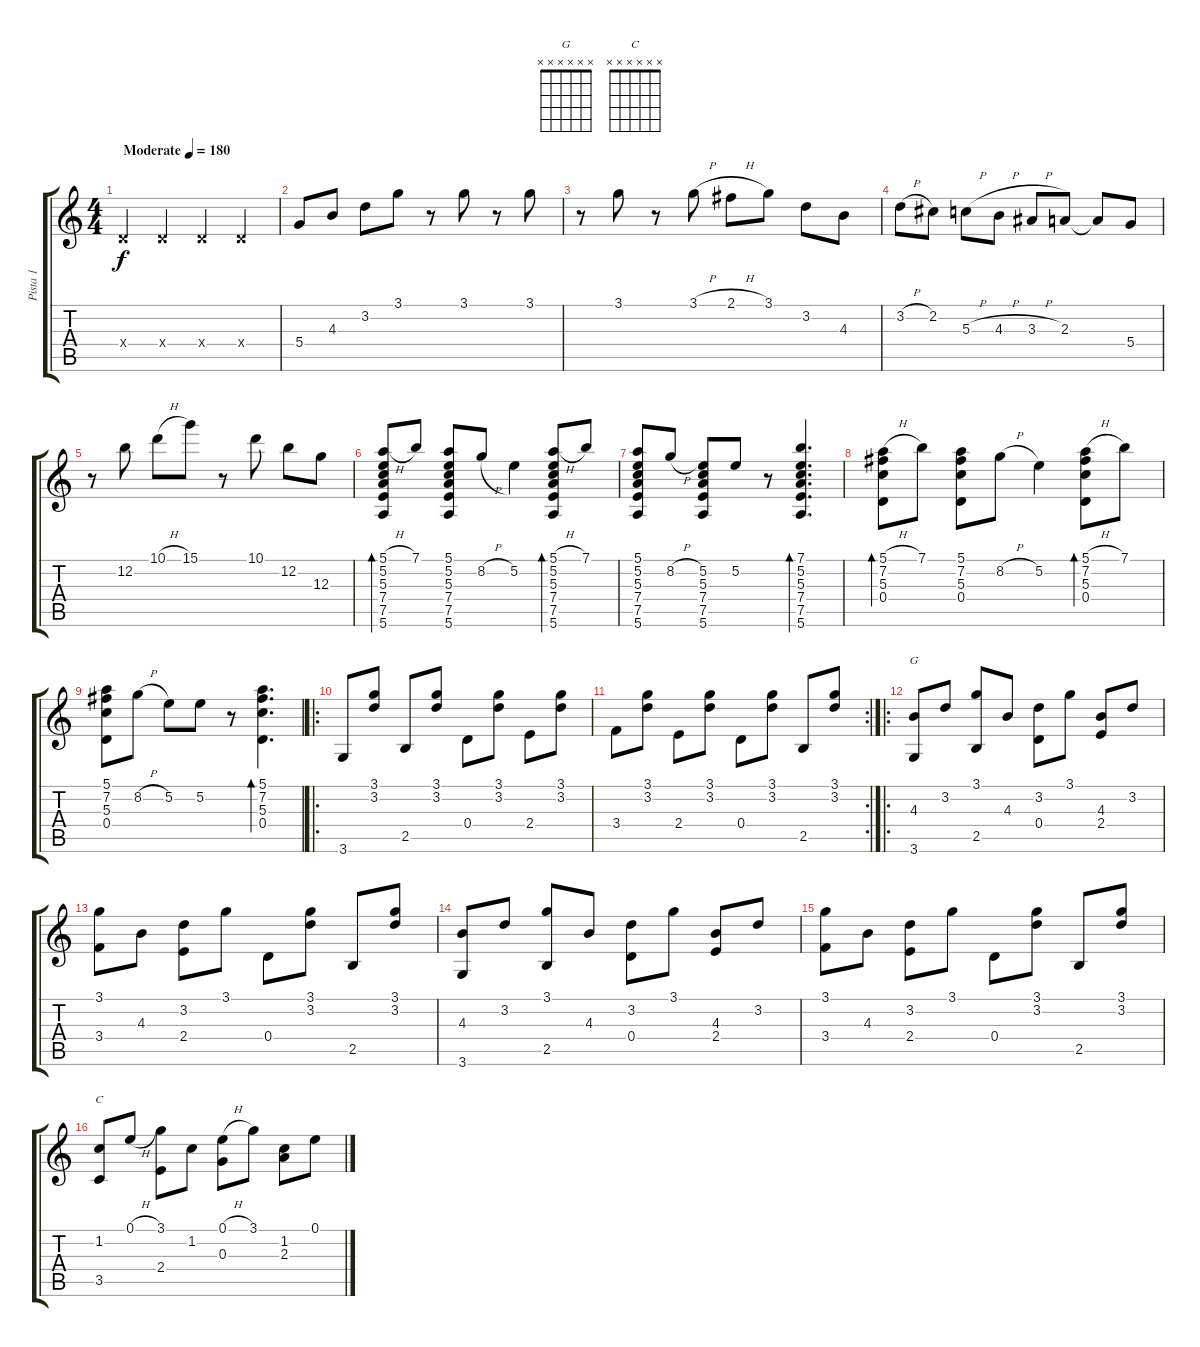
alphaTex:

\track ("Pista 1" "Pista 1") {instrument acousticguitarsteel}
\staff {score tabs}
\tuning (E4 B3 G3 D3 A2 E2) {hide}
\chord ("G" x x x x x x)
\chord ("C" x x x x x x)
\ts (4 4)
\tempo (180 "Moderate")
\clef g2
\ks c
0.4{x}.4{dy f instrument acousticguitarsteel} 0.4{x}.4 0.4{x}.4 0.4{x}.4 |
5.4.8 4.3.8 3.2.8 3.1.8 r.8 3.1.8 r.8 3.1.8 |
r.8 3.1.8 r.8 3.1{h}.8 2.1{h}.8 3.1.8 3.2.8 4.3.8 |
3.2{h}.8 2.2.8 5.3{h}.8 4.3{h}.8 3.3{h}.8 2.3.8 2.3{t}.8 5.4.8 |
r.8 12.2.8 10.1{h}.8 15.1.8 r.8 10.1.8 12.2.8 12.3.8 |
(5.1{h} 5.2 5.3 7.4 7.5 5.6).8{bd 60} 7.1.8 (5.1 5.2 5.3 7.4 7.5 5.6).8 8.2{h}.8 5.2.4 (5.1{h} 5.2 5.3 7.4 7.5 5.6).8{bd 60} 7.1.8 |
(5.1 5.2 5.3 7.4 7.5 5.6).8 8.2{h}.8 (5.2 5.3 7.4 7.5 5.6).8 5.2.8 r.8 (7.1 5.2 5.3 7.4 7.5 5.6).4{d bd 60} |
(5.1{h} 7.2 5.3 0.4).8{bd 60} 7.1.8 (5.1 7.2 5.3 0.4).8 8.2{h}.8 5.2.4 (5.1{h} 7.2 5.3 0.4).8{bd 60} 7.1.8 |
(5.1 7.2 5.3 0.4).8 8.2{h}.8 5.2.8 5.2.8 r.8 (5.1 7.2 5.3 0.4).4{d bd 60} |
\ro
3.6.8 (3.1 3.2).8 2.5.8 (3.1 3.2).8 0.4.8 (3.1 3.2).8 2.4.8 (3.1 3.2).8 |
\rc 2
3.4.8 (3.1 3.2).8 2.4.8 (3.1 3.2).8 0.4.8 (3.1 3.2).8 2.5.8 (3.1 3.2).8 |
\ro
(4.3 3.6).8{ch "G"} 3.2.8 (3.1 2.5).8 4.3.8 (3.2 0.4).8 3.1.8 (4.3 2.4).8 3.2.8 |
(3.1 3.4).8 4.3.8 (3.2 2.4).8 3.1.8 0.4.8 (3.1 3.2).8 2.5.8 (3.1 3.2).8 |
(4.3 3.6).8 3.2.8 (3.1 2.5).8 4.3.8 (3.2 0.4).8 3.1.8 (4.3 2.4).8 3.2.8 |
(3.1 3.4).8 4.3.8 (3.2 2.4).8 3.1.8 0.4.8 (3.1 3.2).8 2.5.8 (3.1 3.2).8 |
(1.2 3.5).8{ch "C"} 0.1{h}.8 (3.1 2.4).8 1.2.8 (0.1{h} 0.3).8 3.1.8 (1.2 2.3).8 0.1{h}.8
